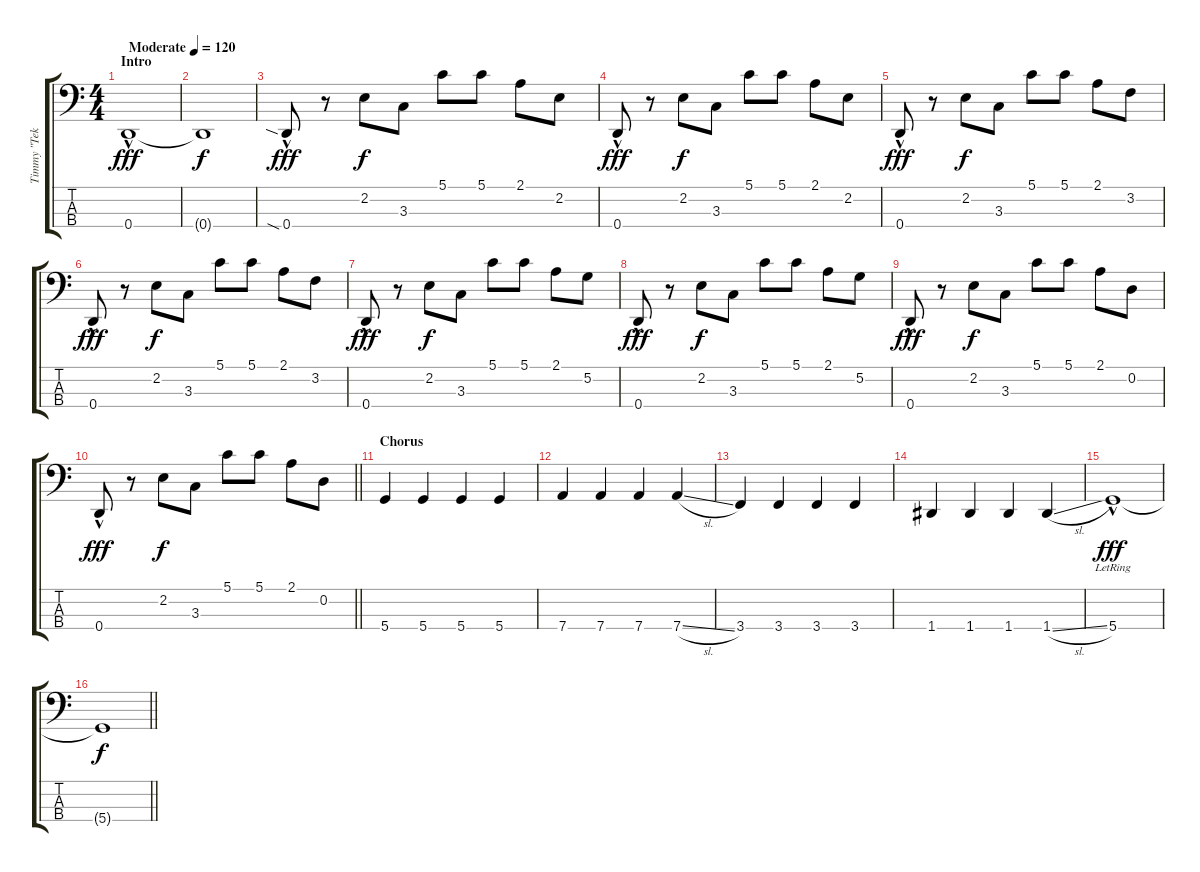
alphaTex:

\track ("Timmy \"Tek\" Young - Bass" "Timmy \"Tek") {instrument electricbassfinger}
\staff {score tabs}
\tuning (G2 D2 A1 D1) {hide}
\ts (4 4)
\section ("" "Intro")
\tempo (120 "Moderate")
\clef f4
\ks c
0.4{hac}.1{dy fff instrument electricbassfinger} |
0.4{t}.1{dy f} |
0.4{sia hac}.8{dy fff} r.8 2.2.8{dy f} 3.3.8 5.1.8 5.1.8 2.1.8 2.2.8 |
0.4{hac}.8{dy fff} r.8 2.2.8{dy f} 3.3.8 5.1.8 5.1.8 2.1.8 2.2.8 |
0.4{hac}.8{dy fff} r.8 2.2.8{dy f} 3.3.8 5.1.8 5.1.8 2.1.8 3.2.8 |
0.4{hac}.8{dy fff} r.8 2.2.8{dy f} 3.3.8 5.1.8 5.1.8 2.1.8 3.2.8 |
0.4{hac}.8{dy fff} r.8 2.2.8{dy f} 3.3.8 5.1.8 5.1.8 2.1.8 5.2.8 |
0.4{hac}.8{dy fff} r.8 2.2.8{dy f} 3.3.8 5.1.8 5.1.8 2.1.8 5.2.8 |
0.4{hac}.8{dy fff} r.8 2.2.8{dy f} 3.3.8 5.1.8 5.1.8 2.1.8 0.2.8 |
\barLineRight lightlight
0.4{hac}.8{dy fff} r.8 2.2.8{dy f} 3.3.8 5.1.8 5.1.8 2.1.8 0.2.8 |
\section ("" "Chorus")
5.4.4 5.4.4 5.4.4 5.4.4 |
7.4.4 7.4.4 7.4.4 7.4{sl}.4 |
3.4.4 3.4.4 3.4.4 3.4.4 |
1.4.4 1.4.4 1.4.4 1.4{sl}.4 |
5.4{hac lr}.1{dy fff} |
\barLineRight lightlight
5.4{t}.1{dy f}
